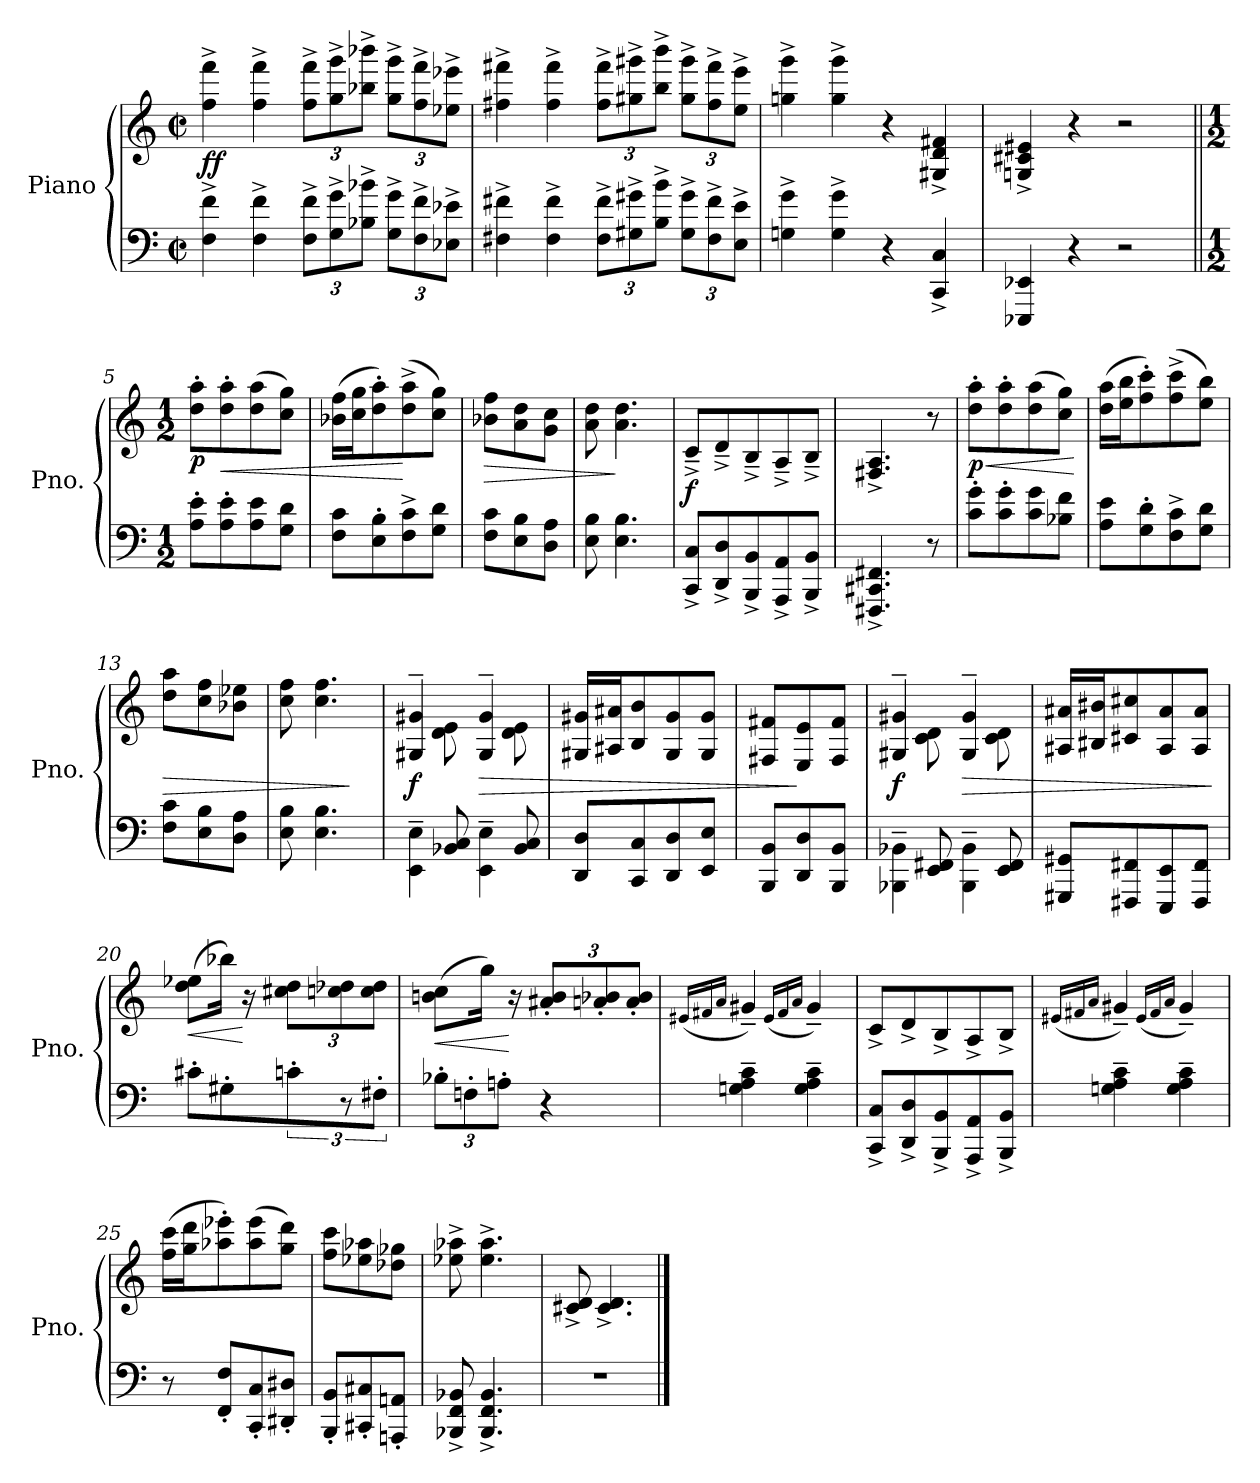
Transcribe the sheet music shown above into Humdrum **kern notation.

**kern	**kern	**dynam
*part1	*part1	*part1
*staff2	*staff1	*staff1/2
*I"Piano	*	*
*I'Pno.	*	*
*clefF4	*clefG2	*
*k[]	*k[]	*
*M2/2	*M2/2	*
*met(c|)	*met(c|)	*
*MM95	*MM95	*
=1	=1	=1
!	!	!LO:DY:b
4F\^ 4f\^	4ff\^ 4fff\^	ff
4F\^ 4f\^	4ff\^ 4fff\^	.
*Xbrackettup	*Xbrackettup	*
12F\^ 12f\^L	12ff\^ 12fff\^L	.
12G\^ 12g\^	12gg\^ 12ggg\^	.
12B-X\^ 12b-X\^J	12bb-X\^ 12bbb-X\^J	.
12G\^ 12g\^L	12gg\^ 12ggg\^L	.
12F\^ 12f\^	12ff\^ 12fff\^	.
12E-X\^ 12e-X\^J	12ee-X\^ 12eee-X\^J	.
=2	=2	=2
4F#X\^ 4f#X\^	4ff#X\^ 4fff#X\^	.
4F#\^ 4f#\^	4ff#\^ 4fff#\^	.
12F#\^ 12f#\^L	12ff#\^ 12fff#\^L	.
12G#X\^ 12g#X\^	12gg#X\^ 12ggg#X\^	.
12B\^ 12b\^J	12bb\^ 12bbb\^J	.
12G#\^ 12g#\^L	12gg#\^ 12ggg#\^L	.
12F#\^ 12f#\^	12ff#\^ 12fff#\^	.
12E\^ 12e\^J	12ee\^ 12eee\^J	.
=3	=3	=3
4Gn\^ 4g\^	4ggn\^ 4ggg\^	.
4G\^ 4g\^	4gg\^ 4ggg\^	.
4r	4r	.
4CC/^ 4C/^	4G#X/^ 4d/^ 4f#X/^	.
=4	=4	=4
4EEE-X/ 4EE-X/	4Gn/^ 4c#X/^ 4e#X/^	.
4r	4r	.
2r	2r	.
!!LO:LB:g=z
=5||	=5||	=5||
!!LO:REH:place=s1:a:B:fs=14:t=No. 1
*M1/2	*M1/2	*
*	*MM130	*
!	!	!LO:DY:b
8A\' 8e\'L	8dd\' 8aa\'L	p
!	!	!LO:HP:b
8A\' 8e\'	8dd\' 8aa\'	<
8A\ 8e\	(>8dd\ 8aa\	.
8G\ 8d\J	8cc\ 8gg\J)	.
=6	=6	=6
8F\ 8c\L	(>16b-X\ 16ff\LL	.
.	16cc\ 16gg\J	.
8E\' 8B\'	8dd\' 8aa\')	.
8F\^ 8c\^	(>8dd\^ 8aa\^	[
8G\ 8d\J	8cc\ 8gg\J)	.
=7	=7	=7
!	!	!LO:HP:b
8F\ 8c\L	8b-X\ 8ff\L	>
8E\ 8B\	8a\ 8dd\	.
8D\ 8A\J	8g\ 8cc\J	.
=8	=8	=8
8E\ 8B\	8a\ 8dd\	.
4.E\ 4.B\	4.a\ 4.dd\	]
=9	=9	=9
!	!	!LO:DY:b
8CC/^ 8C/^L	8c~^/L	f
8DD/^ 8D/^	8d~^/	.
8BBB/^ 8BB/^	8B~^/	.
8AAA/^ 8AA/^	8A~^/	.
8BBB/^ 8BB/^J	8B~^/J	.
=10	=10	=10
4.FFF#X/^ 4.CC#X/^ 4.FF#X/^	4.F#X/^ 4.A/^	.
8r	8r	.
!!LO:LB:g=z
=11	=11	=11
!	!	!LO:HP:b
!	!	!LO:DY:n=1:b
8c\' 8g\'L	8dd\' 8aa\'L	< p
8c\' 8g\'	8dd\' 8aa\'	.
8c\ 8g\	(>8dd\ 8aa\	.
8B-X\ 8f\J	8cc\ 8gg\J)	.
.	.	[
=12	=12	=12
8A\ 8e\L	(>16dd\ 16aa\LL	.
.	16ee\ 16bb\J	.
8G\' 8d\'	8ff\' 8ccc\')	.
8F\^ 8c\^	(>8ff\^ 8ccc\^	.
8G\ 8d\J	8ee\ 8bb\J)	.
=13	=13	=13
!	!	!LO:HP:b
8F\ 8c\L	8dd\ 8aa\L	>
8E\ 8B\	8cc\ 8ff\	.
8D\ 8A\J	8b-X\ 8ee-X\J	.
=14	=14	=14
8E\ 8B\	8cc\ 8ff\	.
4.E\ 4.B\	4.cc\ 4.ff\	.
.	.	]
=15	=15	=15
*^	*^	*
!	!	!	!	!LO:DY:b
4EE\~ 4E\~	8ryy	4G#X/~ 4g#X/~	8ryy	f
.	8BB-X/ 8C/	.	8d\ 8e\	.
!	!	!	!	!LO:HP:b
4EE\~ 4E\~	8ryy	4G#/~ 4g#/~	8ryy	>
.	8BB-/ 8C/	.	8d\ 8e\	.
*v	*v	*	*	*
*	*v	*v	*
=16	=16	=16
8DD/ 8D/L	16G#X/ 16g#X/LL	.
.	16A#X/ 16a#X/J	.
8CC/ 8C/	8B/ 8b/	.
8DD/ 8D/	8G#/ 8g#/	.
8EE/ 8E/J	8G#/ 8g#/J	.
!!LO:LB:g=z
=17	=17	=17
8BBB/ 8BB/L	8F#X/ 8f#X/L	.
8DD/ 8D/	8E/ 8e/	]
8BBB/ 8BB/J	8F#/ 8f#/J	.
=18	=18	=18
*^	*^	*
!	!	!	!	!LO:DY:b
4BBB-X\~ 4BB-X\~	8ryy	4G#X/~ 4g#X/~	8ryy	f
.	8EE/ 8FF#X/	.	8c\ 8d\	.
!	!	!	!	!LO:HP:b
4BBB-\~ 4BB-\~	8ryy	4G#/~ 4g#/~	8ryy	>
.	8EE/ 8FF#/	.	8c\ 8d\	.
*v	*v	*	*	*
*	*v	*v	*
=19	=19	=19
8GGG#X/ 8GG#X/L	16A#X/ 16a#X/LL	.
.	16B#X/ 16b#X/J	.
8FFF#X/ 8FF#X/	8c#X/ 8cc#X/	.
8EEE/ 8EE/	8A#/ 8a#/	.
8FFF#/ 8FF#/J	8A#/ 8a#/J	.
.	.	]
=20	=20	=20
!	!	!LO:HP:b
8c#X'\L	(>8dd\ 8ee-X\L	<
8G#X'\	16bb-X\Jk)	.
.	16r	[
*brackettup	*	*
12cn'\J	12cc#X\ 12dd\L	.
12r	12ccn\ 12dd-X\	.
12F#X'\	12cc\ 12dd-\J	.
=21	=21	=21
*Xbrackettup	*	*
!	!	!LO:HP:b
12B-X'\L	(>8bn\ 8cc\L	<
12Fn'\	.	.
.	16gg\Jk)	.
12An'\J	.	.
.	16r	[
4r	12a#X/' 12b/'L	.
.	12an/' 12b-X/'	.
.	12a/' 12b-/'J	.
!!LO:LB:g=z
=22	=22	=22
.	(<16qe#X/LL	.
.	16qf#X/	.
.	16qa/JJ	.
4Gn\~ 4A\~ 4c\~	4g#X~/)	.
.	(<16qe#/LL	.
.	16qf#/	.
.	16qa/JJ	.
4G\~ 4A\~ 4c\~	4g#~/)	.
=23	=23	=23
8CC/^ 8C/^L	8c^/L	.
8DD/^ 8D/^	8d^/	.
8BBB/^ 8BB/^	8B^/	.
8AAA/^ 8AA/^	8A^/	.
8BBB/^ 8BB/^J	8B^/J	.
=24	=24	=24
.	(<16qe#X/LL	.
.	16qf#X/	.
.	16qa/JJ	.
4Gn\~ 4A\~ 4c\~	4g#X~/)	.
.	(<16qe#/LL	.
.	16qf#/	.
.	16qa/JJ	.
4G\~ 4A\~ 4c\~	4g#~/)	.
=25	=25	=25
8r	(>16ff\ 16ccc\LL	.
.	16gg\ 16ddd\J	.
8FF/' 8F/'L	8aa-X\' 8eee-X\')	.
8CC/' 8C/'	(>8aa-\ 8eee-\	.
8DD#X/' 8D#X/'J	8gg\ 8ddd\J)	.
=26	=26	=26
8BBB/' 8BB/'L	8ff\ 8ccc\L	.
8CC#X/' 8C#X/'	8ee-X\ 8aa-X\	.
8AAAn/' 8AAn/'J	8dd-X\ 8gg-X\J	.
=27	=27	=27
8BBB-X/^ 8FF/^ 8BB-X/^	8ee-X\^ 8aa-X\^	.
4.BBB-/^ 4.FF/^ 4.BB-/^	4.ee-\^ 4.aa-\^	.
=28	=28	=28
2r	8c#X/^ 8d/^	.
.	4.c#/^ 4.d/^	.
==	==	==
*-	*-	*-
